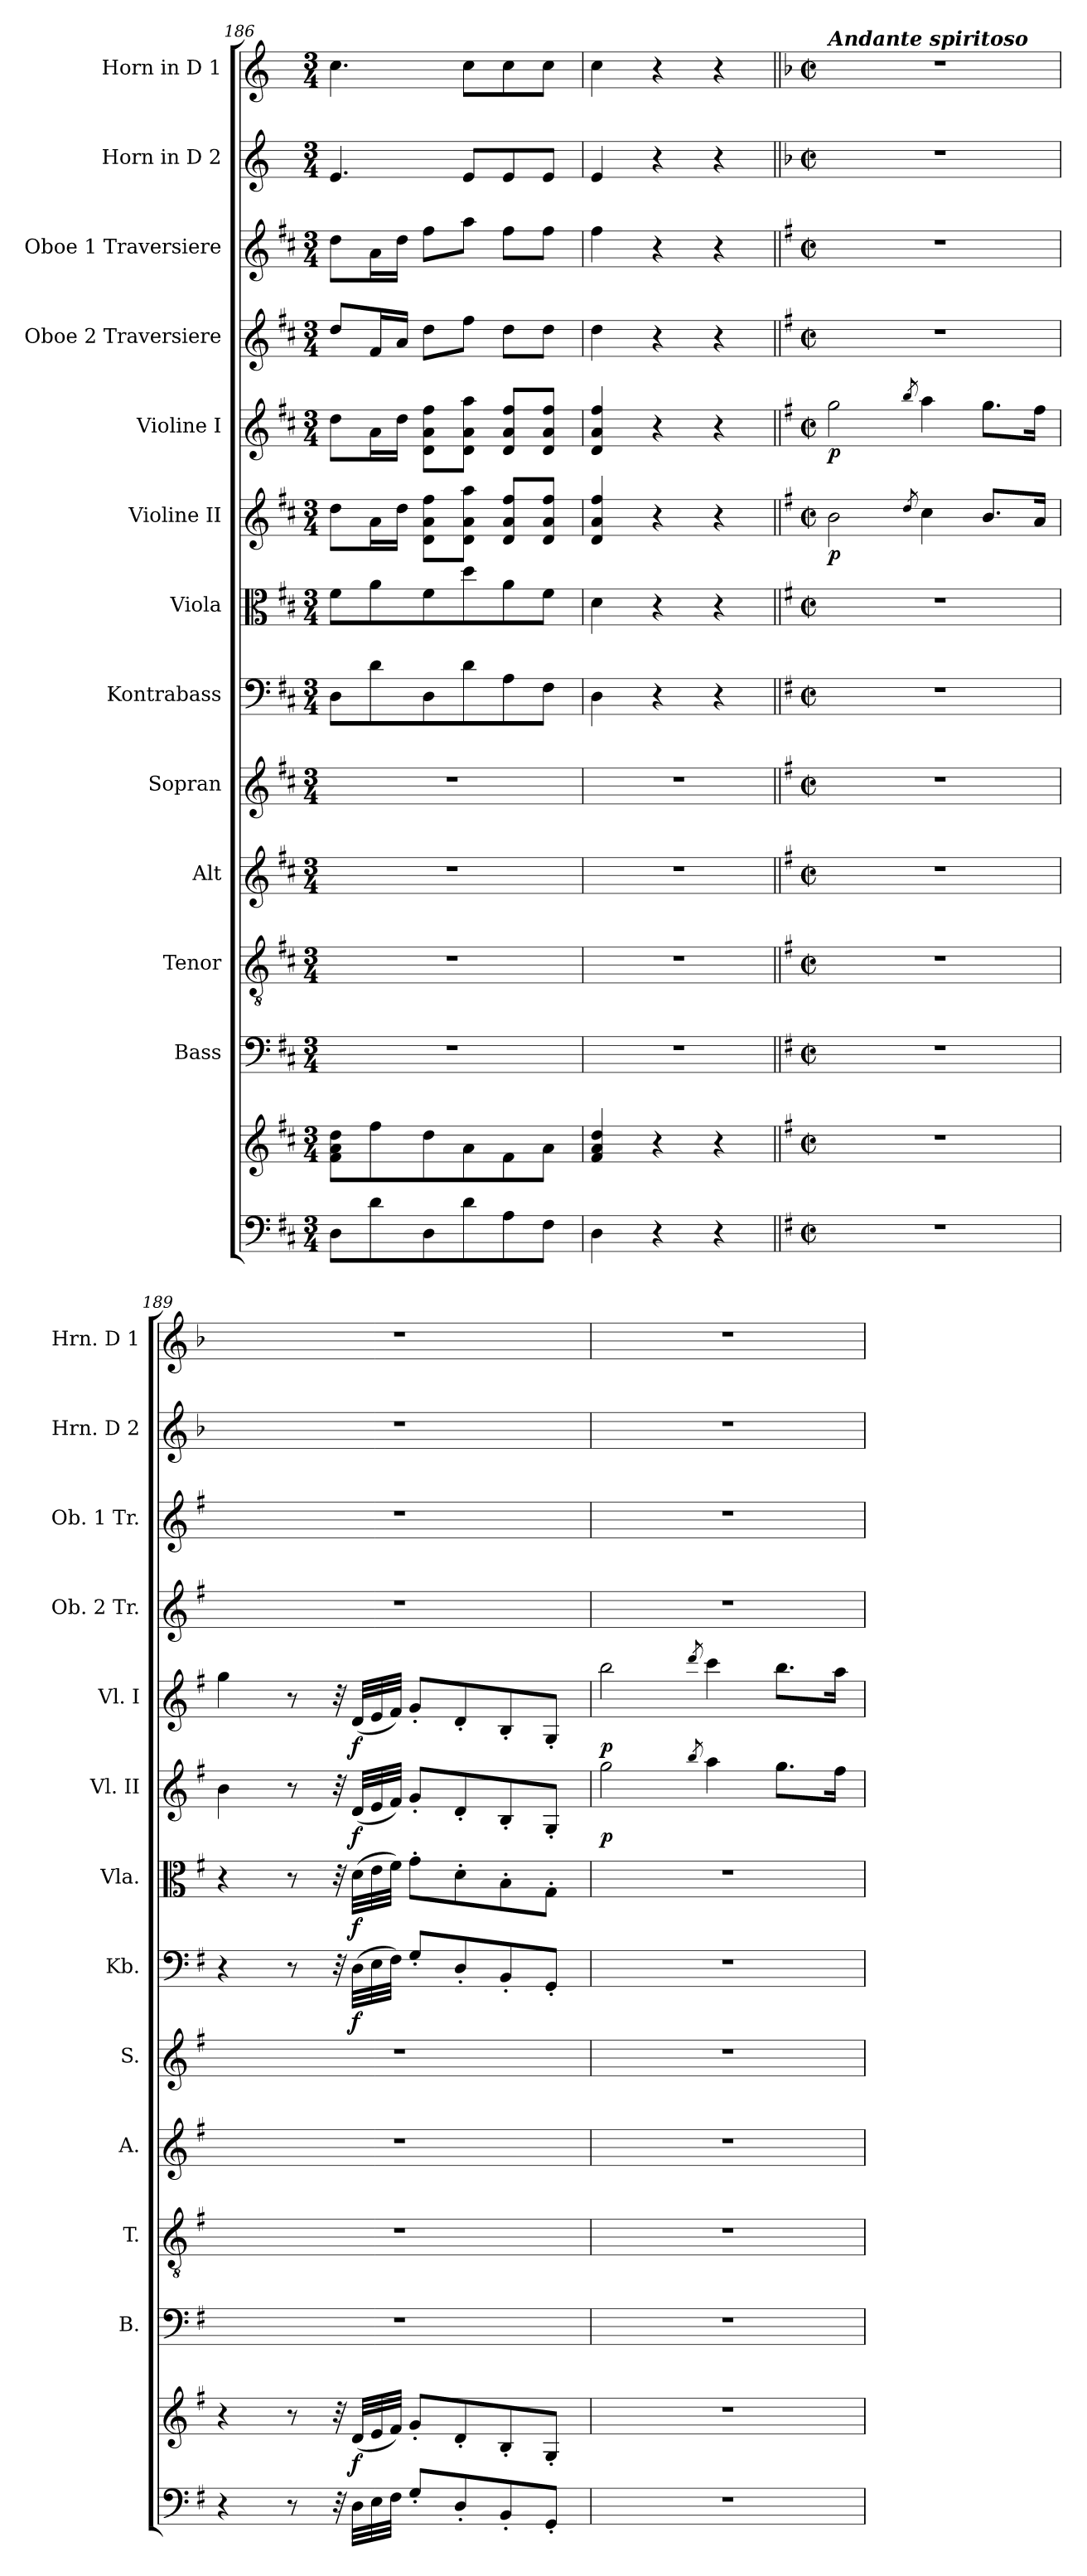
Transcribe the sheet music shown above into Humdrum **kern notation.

**kern	**kern	**dynam	**kern	**kern	**kern	**kern	**kern	**dynam	**kern	**dynam	**kern	**dynam	**kern	**dynam	**kern	**kern	**kern	**kern
*part13	*part13	*part13	*part12	*part11	*part10	*part9	*part8	*part8	*part7	*part7	*part6	*part6	*part5	*part5	*part4	*part3	*part2	*part1
*staff14	*staff13	*staff13/14	*staff12	*staff11	*staff10	*staff9	*staff8	*staff8	*staff7	*staff7	*staff6	*staff6	*staff5	*staff5	*staff4	*staff3	*staff2	*staff1
*	*	*	*I"Bass	*I"Tenor	*I"Alt	*I"Sopran	*I"Kontrabass	*	*I"Viola	*	*I"Violine II	*	*I"Violine I	*	*I"Oboe 2 Traversiere	*I"Oboe 1 Traversiere	*I"Horn in D 2	*I"Horn in D 1
*	*	*	*I'B.	*I'T.	*I'A.	*I'S.	*I'Kb.	*	*I'Vla.	*	*I'Vl. II	*	*I'Vl. I	*	*I'Ob. 2 Tr.	*I'Ob. 1 Tr.	*I'Hrn. D 2	*I'Hrn. D 1
*clefF4	*clefG2	*	*clefF4	*clefGv2	*clefG2	*clefG2	*clefF4	*	*clefC3	*	*clefG2	*	*clefG2	*	*clefG2	*clefG2	*clefG2	*clefG2
*	*	*	*	*	*	*	*ITrd7c12	*	*	*	*	*	*	*	*	*	*ITrd6c10	*ITrd6c10
*k[f#c#]	*k[f#c#]	*	*k[f#c#]	*k[f#c#]	*k[f#c#]	*k[f#c#]	*k[f#c#]	*	*k[f#c#]	*	*k[f#c#]	*	*k[f#c#]	*	*k[f#c#]	*k[f#c#]	*k[f#c#]	*k[f#c#]
*D:	*D:	*	*D:	*D:	*D:	*D:	*D:	*	*D:	*	*D:	*	*D:	*	*D:	*D:	*D:	*D:
*M3/4	*M3/4	*	*M3/4	*M3/4	*M3/4	*M3/4	*M3/4	*	*M3/4	*	*M3/4	*	*M3/4	*	*M3/4	*M3/4	*M3/4	*M3/4
=186	=186	=186	=186	=186	=186	=186	=186	=186	=186	=186	=186	=186	=186	=186	=186	=186	=186	=186
8D\L	8f#\ 8a\ 8dd\L	.	2.r	2.r	2.r	2.r	8DD\L	.	8f#\L	.	8dd\L	.	8dd\L	.	8dd/L	8dd\L	4.F#/	4.d\
8d\	8ff#\	.	.	.	.	.	8D\	.	8a\	.	16a\L	.	16a\L	.	16f#/L	16a\L	.	.
.	.	.	.	.	.	.	.	.	.	.	16dd\JJ	.	16dd\JJ	.	16a/JJ	16dd\JJ	.	.
8D\	8dd\	.	.	.	.	.	8DD\	.	8f#\	.	8d\ 8a\ 8ff#\L	.	8d\ 8a\ 8ff#\L	.	8dd\L	8ff#\L	.	.
8d\	8a\	.	.	.	.	.	8D\	.	8dd\	.	8d\ 8a\ 8aa\J	.	8d\ 8a\ 8aa\J	.	8ff#\J	8aa\J	8F#/L	8d\L
8A\	8f#\	.	.	.	.	.	8AA\	.	8a\	.	8d/ 8a/ 8ff#/L	.	8d/ 8a/ 8ff#/L	.	8dd\L	8ff#\L	8F#/	8d\
8F#\J	8a\J	.	.	.	.	.	8FF#\J	.	8f#\J	.	8d/ 8a/ 8ff#/J	.	8d/ 8a/ 8ff#/J	.	8dd\J	8ff#\J	8F#/J	8d\J
=187	=187	=187	=187	=187	=187	=187	=187	=187	=187	=187	=187	=187	=187	=187	=187	=187	=187	=187
4D\	4f#/ 4a/ 4dd/	.	2.r	2.r	2.r	2.r	4DD\	.	4d\	.	4d/ 4a/ 4ff#/	.	4d/ 4a/ 4ff#/	.	4dd\	4ff#\	4F#/	4d\
4r	4r	.	.	.	.	.	4r	.	4r	.	4r	.	4r	.	4r	4r	4r	4r
4r	4r	.	.	.	.	.	4r	.	4r	.	4r	.	4r	.	4r	4r	4r	4r
!!LO:PB:g=z
=188||	=188||	=188||	=188||	=188||	=188||	=188||	=188||	=188||	=188||	=188||	=188||	=188||	=188||	=188||	=188||	=188||	=188||	=188||
*k[f#]	*k[f#]	*	*k[f#]	*k[f#]	*k[f#]	*k[f#]	*k[f#]	*	*k[f#]	*	*k[f#]	*	*k[f#]	*	*k[f#]	*k[f#]	*k[f#]	*k[f#]
*G:	*G:	*	*G:	*G:	*G:	*G:	*G:	*	*G:	*	*G:	*	*G:	*	*G:	*G:	*G:	*G:
*M2/2	*M2/2	*	*M2/2	*M2/2	*M2/2	*M2/2	*M2/2	*	*M2/2	*	*M2/2	*	*M2/2	*	*M2/2	*M2/2	*M2/2	*M2/2
*met(c|)	*met(c|)	*	*met(c|)	*met(c|)	*met(c|)	*met(c|)	*met(c|)	*	*met(c|)	*	*met(c|)	*	*met(c|)	*	*met(c|)	*met(c|)	*met(c|)	*met(c|)
!	!	!	!	!	!	!	!	!	!	!	!	!	!	!	!	!	!	!LO:TX:a:Bi:t=Andante spiritoso
!	!	!	!	!	!	!	!	!	!	!	!	!LO:DY:b	!	!LO:DY:b	!	!	!	!
1r	1r	.	1r	1r	1r	1r	1r	.	1r	.	2b\	p	2gg\	p	1r	1r	1r	1r
.	.	.	.	.	.	.	.	.	.	.	8qdd/	.	8qbb/	.	.	.	.	.
.	.	.	.	.	.	.	.	.	.	.	4cc\	.	4aa\	.	.	.	.	.
.	.	.	.	.	.	.	.	.	.	.	8.b/L	.	8.gg\L	.	.	.	.	.
.	.	.	.	.	.	.	.	.	.	.	16a/Jk	.	16ff#\Jk	.	.	.	.	.
=189	=189	=189	=189	=189	=189	=189	=189	=189	=189	=189	=189	=189	=189	=189	=189	=189	=189	=189
4r	4r	.	1r	1r	1r	1r	4r	.	4r	.	4b\	.	4gg\	.	1r	1r	1r	1r
8r	8r	.	.	.	.	.	8r	.	8r	.	8r	.	8r	.	.	.	.	.
32r	32r	.	.	.	.	.	32r	.	32r	.	32r	.	32r	.	.	.	.	.
!	!	!LO:DY:b	!	!	!	!	!	!LO:DY:b	!	!LO:DY:b	!	!LO:DY:b	!	!LO:DY:b	!	!	!	!
32D\LLL	(<32d/LLL	f	.	.	.	.	(>32DD\LLL	f	(>32d\LLL	f	(<32d/LLL	f	(<32d/LLL	f	.	.	.	.
32E\	32e/	.	.	.	.	.	32EE\	.	32e\	.	32e/	.	32e/	.	.	.	.	.
32F#\JJJ	32f#/JJJ)	.	.	.	.	.	32FF#\JJJ)	.	32f#\JJJ)	.	32f#/JJJ)	.	32f#/JJJ)	.	.	.	.	.
8G'</L	8g'</L	.	.	.	.	.	8GG'</L	.	8g'>\L	.	8g'</L	.	8g'</L	.	.	.	.	.
8D'</	8d'</	.	.	.	.	.	8DD'</	.	8d'>\	.	8d'</	.	8d'</	.	.	.	.	.
8BB'</	8B'</	.	.	.	.	.	8BBB'</	.	8B'>\	.	8B'</	.	8B'</	.	.	.	.	.
8GG'</J	8G'</J	.	.	.	.	.	8GGG'</J	.	8G'>\J	.	8G'</J	.	8G'</J	.	.	.	.	.
=190	=190	=190	=190	=190	=190	=190	=190	=190	=190	=190	=190	=190	=190	=190	=190	=190	=190	=190
!	!	!	!	!	!	!	!	!	!	!	!	!LO:DY:b	!	!LO:DY:b	!	!	!	!
1r	1r	.	1r	1r	1r	1r	1r	.	1r	.	2gg\	p	2bb\	p	1r	1r	1r	1r
.	.	.	.	.	.	.	.	.	.	.	8qbb/	.	8qddd/	.	.	.	.	.
.	.	.	.	.	.	.	.	.	.	.	4aa\	.	4ccc\	.	.	.	.	.
.	.	.	.	.	.	.	.	.	.	.	8.gg\L	.	8.bb\L	.	.	.	.	.
.	.	.	.	.	.	.	.	.	.	.	16ff#\Jk	.	16aa\Jk	.	.	.	.	.
=	=	=	=	=	=	=	=	=	=	=	=	=	=	=	=	=	=	=
*-	*-	*-	*-	*-	*-	*-	*-	*-	*-	*-	*-	*-	*-	*-	*-	*-	*-	*-
